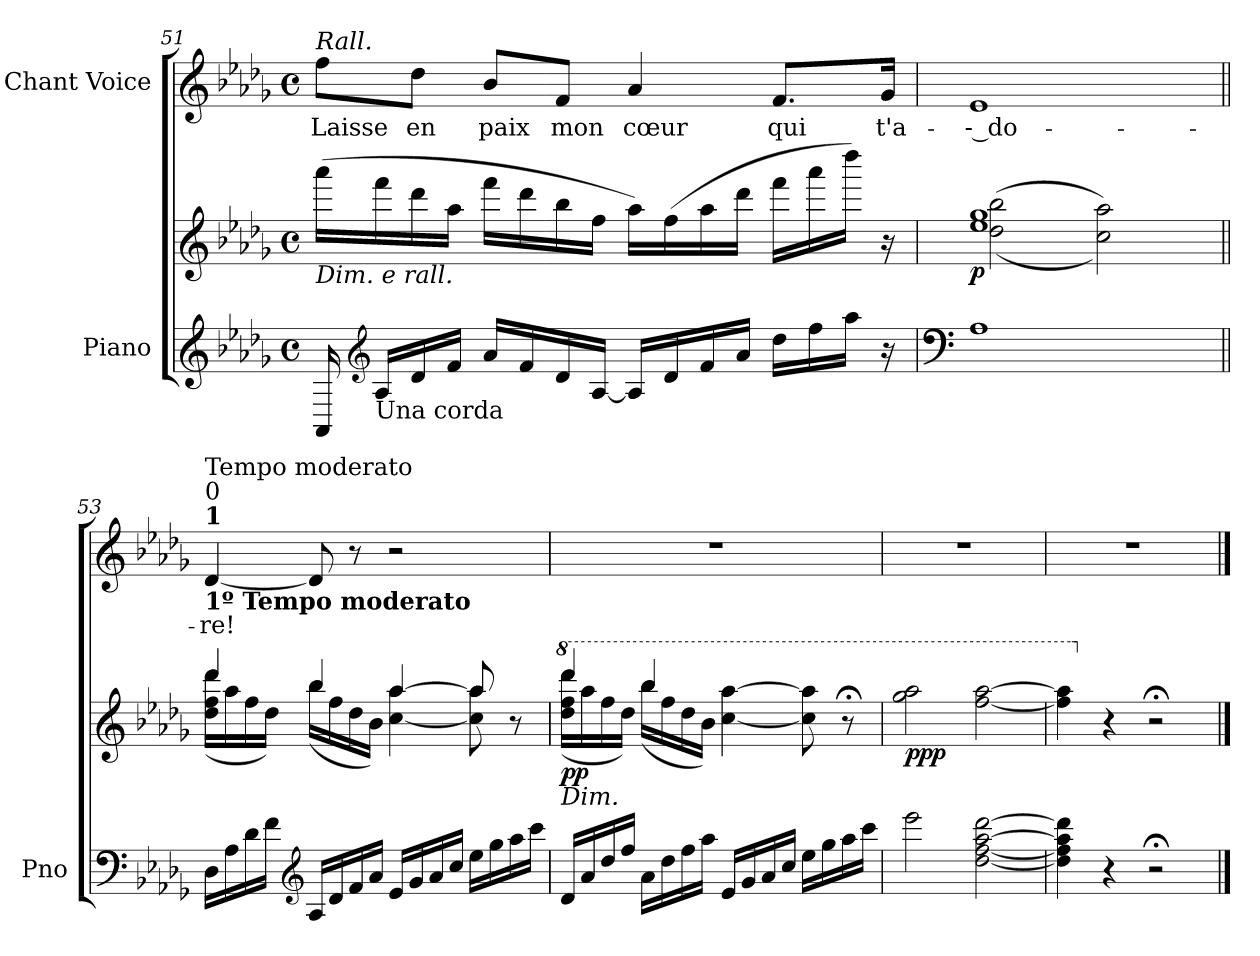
**kern	**kern	**dynam	**kern	**text
*part2	*part2	*part2	*part1	*part1
*staff3	*staff2	*staff2/3	*staff1	*staff1
*I"Piano	*	*	*I"Chant Voice	*
*I'Pno	*	*	*	*
!!LO:LB:g=z
*clefG2	*clefG2	*	*clefG2	*
*k[b-e-a-d-g-]	*k[b-e-a-d-g-]	*	*k[b-e-a-d-g-]	*
*M4/4	*M4/4	*	*M4/4	*
*met(c)	*met(c)	*	*met(c)	*
=51	=51	=51	=51	=51
!	!	!	!LO:TX:a:i:t=Rall.	!
!	!LO:TX:b:i:t=Dim.   e   rall.	!	!	!
!	!	!	!	!LO:LY:b
16AA-/	(16aaa-\LL	.	8ff\L	Laisse
*clefG2	*	*	*	*
!LO:TX:b:t=Una corda	!	!	!	!
16A-/LL	16fff\	.	.	.
!	!	!	!	!LO:LY:b
16d-/	16ddd-\	.	8dd-\J	en
16f/JJ	16aa-\JJ	.	.	.
!	!	!	!	!LO:LY:b
16a-/LL	16fff\LL	.	8b-/L	paix
16f/	16ddd-\	.	.	.
!	!	!	!	!LO:LY:b
16d-/	16bb-\	.	8f/J	mon
[16A-/JJ	16ff\JJ	.	.	.
!	!	!	!	!LO:LY:b
16A-/LL]	16aa-\LL)	.	4a-/	cœur
16d-/	(16ff\	.	.	.
16f/	16aa-\	.	.	.
16a-/JJ	16ddd-\JJ	.	.	.
!	!	!	!	!LO:LY:b
16dd-\LL	16fff\LL	.	8.f/L	qui
16ff\	16aaa-\	.	.	.
16aa-\JJ	16dddd-\JJ)	.	.	.
!	!	!	!	!LO:LY:b
16r	16r	.	16g-/Jk	t'a-
!!LO:PB:g=z
=52	=52	=52	=52	=52
*clefF4	*	*	*	*
*	*^	*	*	*
!	!	!	!LO:DY:b	!	!LO:LY:b
1A-	1ee- 1gg-	((>2dd-\ 2bb-\	p	1e-	-- do-
.	.	2cc\ 2aa-\))	.	.	.
=53||	=53||	=53||	=53||	=53||	=53||
!	!	!	!	!LO:TX:a:B:t=1	!
!	!	!	!	!LO:TX:a:t=0	!
!	!	!	!	!LO:TX:a:t=Tempo moderato	!
!	!	!	!	!LO:TX:b:B:t=1º Tempo moderato	!
!	!	!	!	!	!LO:LY:b
16D-\LL	4ddd-/	(>16dd-\ 16ff\ 16ddd-\LL	.	[4d-/	-re!
16A-\	.	16aa-\	.	.	.
16d-\	.	16ff\	.	.	.
16f\JJ	.	16dd-\JJ)	.	.	.
*clefG2	*	*	*	*	*
16A-/LL	4bb-/	(>16bb-\LL	.	8d-/]	.
16d-/	.	16ff\	.	.	.
16f/	.	16dd-\	.	8r	.
16a-/JJ	.	16b-\JJ)	.	.	.
16e-/LL	[4aa-/	[4cc\ 4aa-\	.	2r	.
16g-/	.	.	.	.	.
16a-/	.	.	.	.	.
16cc/JJ	.	.	.	.	.
16ee-\LL	8aa-/]	8cc\] 8aa-\	.	.	.
16gg-\	.	.	.	.	.
16aa-\	8r	8ryy	.	.	.
16ccc\JJ	.	.	.	.	.
!!LO:LB:g=z
=54	=54	=54	=54	=54	=54
*	*8va	*	*	*	*
!	!LO:TX:b:i:t=Dim.	!	!	!	!
!	!	!	!LO:DY:b	!	!
16d-/LL	4dddd-/	(>16ddd-\ 16fff\ 16dddd-\LL	pp	1r	.
16a-/	.	16aaa-\	.	.	.
16dd-/	.	16fff\	.	.	.
16ff/JJ	.	16ddd-\JJ)	.	.	.
16a-\LL	4bbb-/	(>16bbb-\LL	.	.	.
16dd-\	.	16fff\	.	.	.
16ff\	.	16ddd-\	.	.	.
16aa-\JJ	.	16bb-\JJ)	.	.	.
16e-/LL	[<4ccc\ [>4aaa-\	2ryy	.	.	.
16g-/	.	.	.	.	.
16a-/	.	.	.	.	.
16cc/JJ	.	.	.	.	.
16ee-\LL	8ccc\] 8aaa-\]	.	.	.	.
16gg-\	.	.	.	.	.
16aa-\	8r;<	.	.	.	.
16ccc\JJ	.	.	.	.	.
*	*v	*v	*	*	*
=55	=55	=55	=55	=55
!	!	!LO:DY:b	!	!
2eee-\	2ggg-\ 2aaa-\	ppp	1r	.
[2dd-\ [<2ff\ [2aa-\ [2ddd-\	[2fff\ [2aaa-\	.	.	.
=56	=56	=56	=56	=56
4dd-\] 4ff\] 4aa-\] 4ddd-\]	4fff\] 4aaa-\]	.	1r	.
*	*X8va	*	*	*
4r	4r	.	.	.
2r;<	2r;<	.	.	.
==	==	==	==	==
*-	*-	*-	*-	*-
